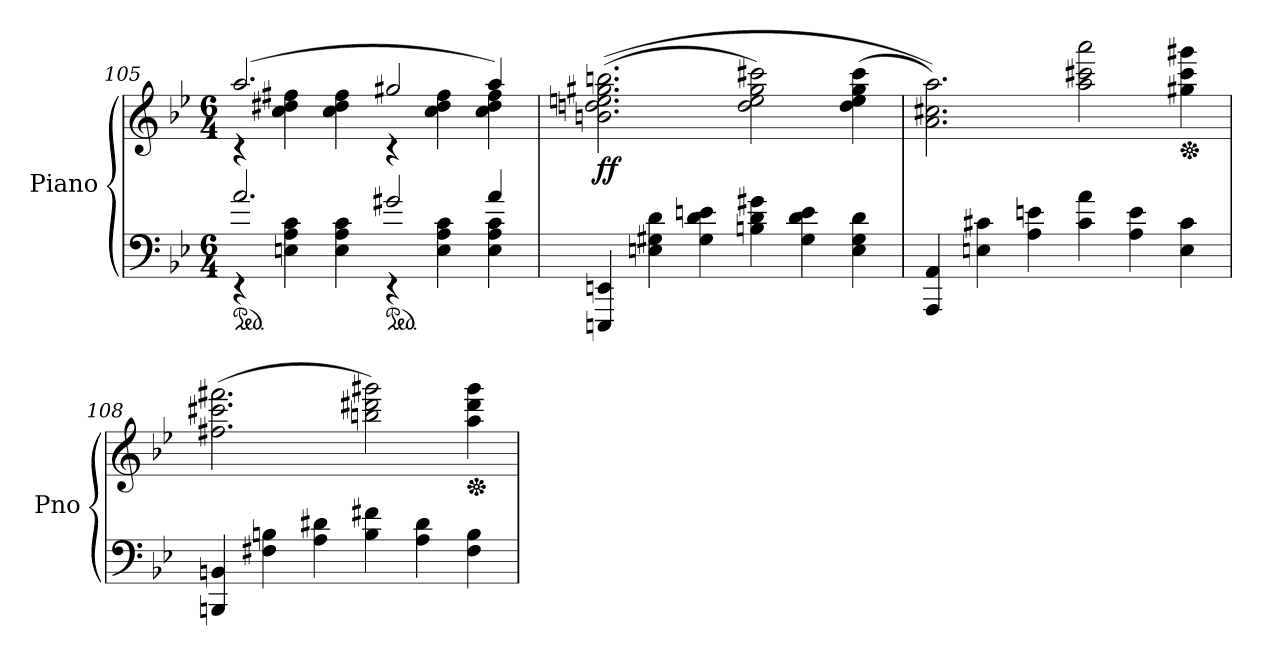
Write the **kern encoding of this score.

**kern	**kern	**dynam
*part1	*part1	*part1
*staff2	*staff1	*staff1/2
*I"Piano	*	*
*I'Pno	*	*
*clefF4	*clefG2	*
*k[b-e-]	*k[b-e-]	*
*B-:	*B-:	*
*M6/4	*M6/4	*
*ped	*	*
=105	=105	=105
*^	*^	*
2.a/	4rEE	(>2.aa/	4rc	.
.	4En\ 4A\ 4c\	.	4cc\ 4dd#X\ 4ff#X\	.
.	4E\ 4A\ 4c\	.	4cc\ 4dd#\ 4ff#\	.
*ped	*	*	*	*
2g#X/	4rEE	2gg#X/	4rc	.
.	4E\ 4A\ 4c\	.	4cc\ 4dd#\ 4ff#\	.
4a/	4E\ 4A\ 4c\	4aa/)	4cc\ 4dd#\ 4ff#\	.
!!LO:LB:g=z
=106	=106	=106	=106	=106
!	!	!	!	!LO:DY:b
*v	*v	*	*	*
*	*v	*v	*
4EEEn/ 4EEn/	(>(>2.bn\ 2.ddn\ 2.een\ 2.gg#X\ 2.bbn\	ff
4En\ 4G#X\ 4d\	.	.
4G#\ 4d\ 4en\	.	.
4Bn\ 4d\ 4g#X\	2dd\ 2ee\ 2gg#\ 2ccc#X\)	.
4G#\ 4d\ 4e\	.	.
4E\ 4G#\ 4d\	(>4dd\ 4ee\ 4gg#\ 4ccc#\	.
=107	=107	=107
4AAA/ 4AA/	2.a\ 2.cc#X\ 2.aa\))	.
4En\ 4c#X\	.	.
4A\ 4en\	.	.
4c#\ 4a\	2aa\ 2ccc#X\ 2aaa\	.
4A\ 4e\	.	.
*	*Xped	*
4E\ 4c#\	4gg#X\ 4ccc#\ 4ggg#X\	.
=108	=108	=108
4BBBn/ 4BBn/	(>2.ff#X\ 2.ccc#X\ 2.fff#X\	.
4F#X\ 4Bn\	.	.
4A\ 4d#X\	.	.
4B\ 4f#X\	2bbn\ 2ddd#X\ 2ggg#X\)	.
4A\ 4d#\	.	.
*	*Xped	*
4F#\ 4B\	4aa\ 4ddd#\ 4ggg#\	.
=	=	=
*-	*-	*-
